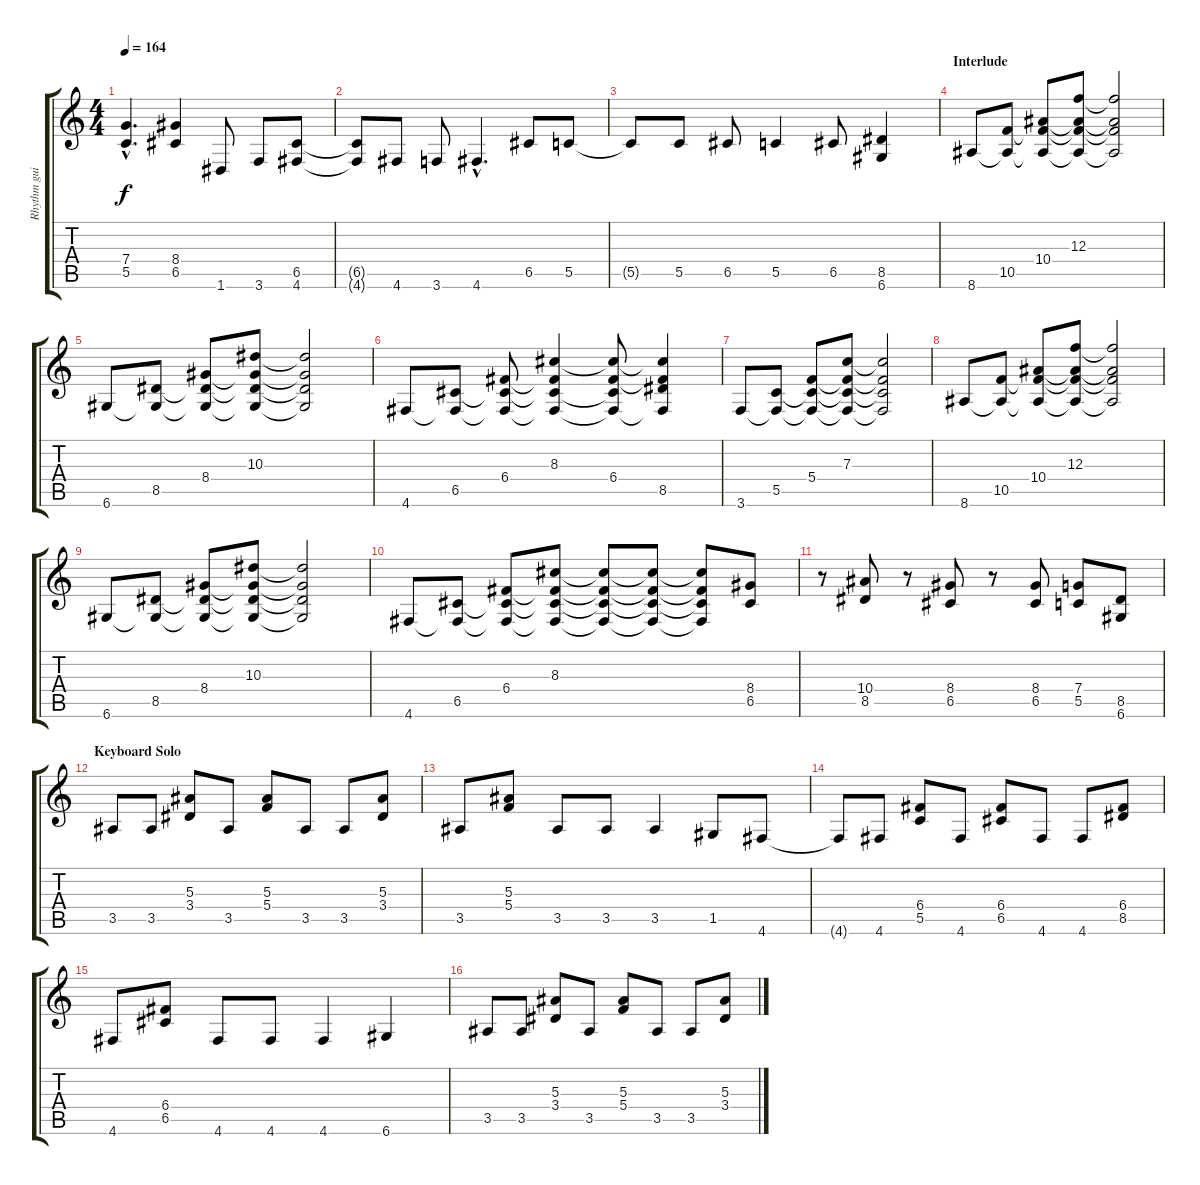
\track ("Rhythm guitar" "Rhythm gui") {instrument distortionguitar}
\staff {score tabs}
\tuning (D4 A3 F3 C3 G2 D2) {hide}
\ts (4 4)
\tempo 164
\clef g2
\ks c
(7.4{hac t} 5.5{hac t}).4{d dy f} (8.4 6.5).4 1.6.8 3.6.8 (6.5 4.6).8 |
(6.5{t} 4.6{t}).8 4.6.8 3.6.8 4.6{hac}.4{d} 6.5.8 5.5.8 |
5.5{t}.8 5.5.8 6.5.8 5.5.4 6.5.8 (8.5 6.6).4 |
\section ("" "Interlude")
8.6.8{volume 11 instrument electricguitarclean} (10.5 8.6{t}).8 (10.4 10.5{t} 8.6{t}).8 (12.3 10.4{t} 10.5{t} 8.6{t}).8 (12.3{t} 10.4{t} 10.5{t} 8.6{t}).2 |
6.6.8 (8.5 6.6{t}).8 (8.4 8.5{t} 6.6{t}).8 (10.3 8.4{t} 8.5{t} 6.6{t}).8 (10.3{t} 8.4{t} 8.5{t} 6.6{t}).2 |
4.6.8 (6.5 4.6{t}).8 (6.4 6.5{t} 4.6{t}).8 (8.3 6.4{t} 6.5{t} 4.6{t}).4 (8.3{t} 6.4 6.5{t} 4.6{t}).8 (8.3{t} 6.4{t} 8.5 4.6{t}).4 |
3.6.8 (5.5 3.6{t}).8 (5.4 5.5{t} 3.6{t}).8 (7.3 5.4{t} 5.5{t} 3.6{t}).8 (7.3{t} 5.4{t} 5.5{t} 3.6{t}).2 |
8.6.8{instrument electricguitarclean} (10.5 8.6{t}).8 (10.4 10.5{t} 8.6{t}).8 (12.3 10.4{t} 10.5{t} 8.6{t}).8 (12.3{t} 10.4{t} 10.5{t} 8.6{t}).2 |
6.6.8 (8.5 6.6{t}).8 (8.4 8.5{t} 6.6{t}).8 (10.3 8.4{t} 8.5{t} 6.6{t}).8 (10.3{t} 8.4{t} 8.5{t} 6.6{t}).2 |
4.6.8 (6.5 4.6{t}).8 (6.4 6.5{t} 4.6{t}).8 (8.3 6.4{t} 6.5{t} 4.6{t}).8 (8.3{t} 6.4{t} 6.5{t} 4.6{t}).8 (8.3{t} 6.4{t} 6.5{t} 4.6{t}).8 (8.3{t} 6.4{t} 6.5{t} 4.6{t}).8 (8.4 6.5).8{volume 16 instrument distortionguitar} |
\section ("" "")
r.8 (10.4 8.5).8 r.8 (8.4 6.5).8 r.8 (8.4 6.5).8 (7.4 5.5).8 (8.5 6.6).8 |
\section ("" "Keyboard Solo")
3.5.8{volume 14} 3.5.8 (5.3 3.4).8 3.5.8 (5.3 5.4).8 3.5.8 3.5.8 (5.3 3.4).8 |
3.5.8 (5.3 5.4).8 3.5.8 3.5.8 3.5.4 1.5.8 4.6.8 |
4.6{t}.8 4.6.8 (6.4 5.5).8 4.6.8 (6.4 6.5).8 4.6.8 4.6.8 (6.4 8.5).8 |
4.6.8 (6.4 6.5).8 4.6.8 4.6.8 4.6.4 6.6.4 |
3.5.8 3.5.8 (5.3 3.4).8 3.5.8 (5.3 5.4).8 3.5.8 3.5.8 (5.3 3.4).8
